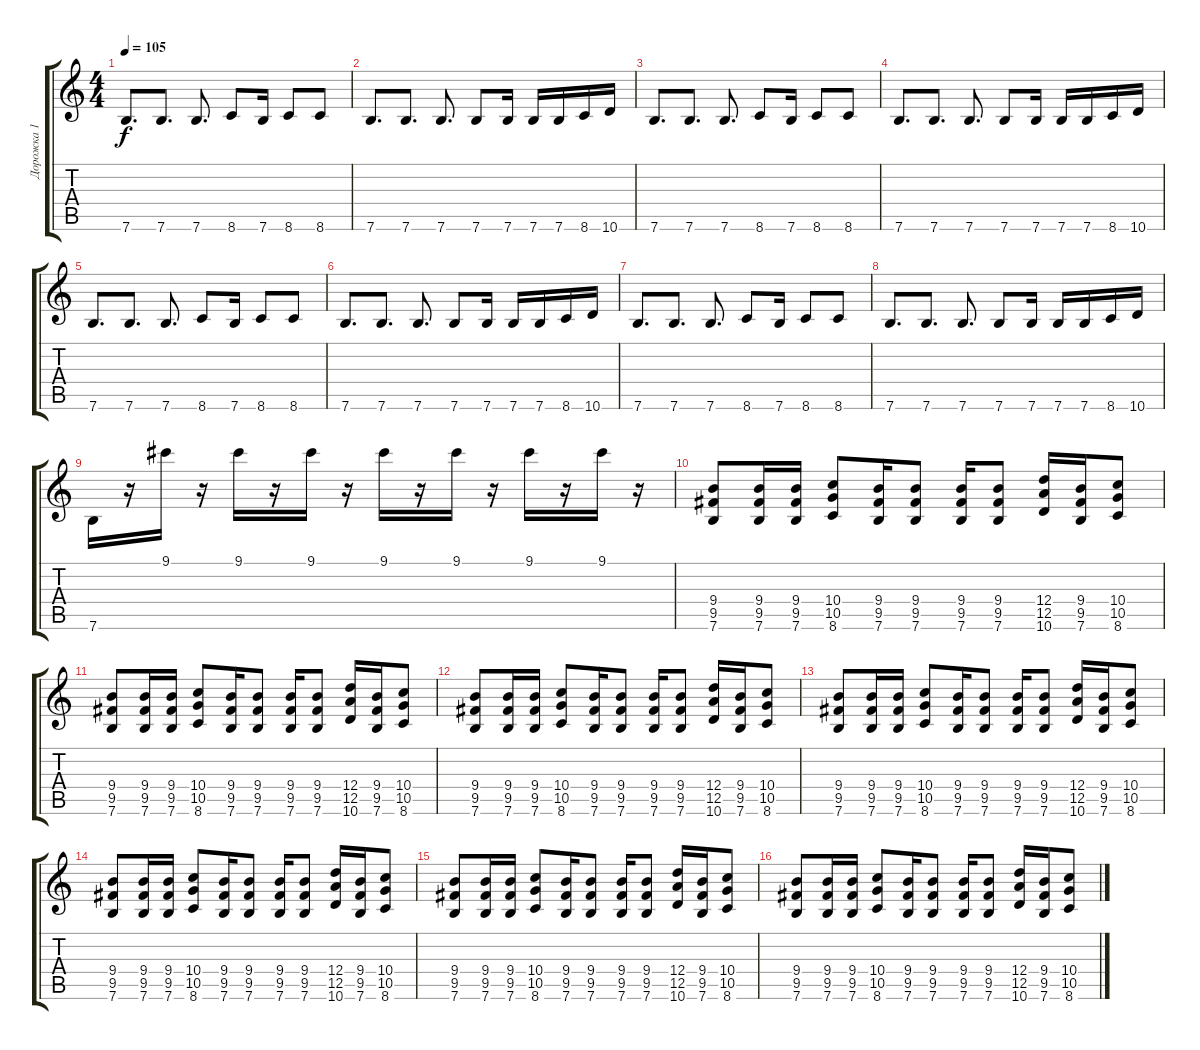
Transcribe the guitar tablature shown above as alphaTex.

\track ("Дорожка 1" "Дорожка 1") {instrument overdrivenguitar}
\staff {score tabs}
\tuning (E4 B3 G3 D3 A2 E2) {hide}
\ts (4 4)
\tempo 105
\clef g2
\ks c
7.6.8{d dy f} 7.6.8{d} 7.6.8{d} 8.6.8 7.6.16 8.6.8 8.6.8 |
7.6.8{d} 7.6.8{d} 7.6.8{d} 7.6.8 7.6.16 7.6.16 7.6.16 8.6.16 10.6.16 |
7.6.8{d} 7.6.8{d} 7.6.8{d} 8.6.8 7.6.16 8.6.8 8.6.8 |
7.6.8{d} 7.6.8{d} 7.6.8{d} 7.6.8 7.6.16 7.6.16 7.6.16 8.6.16 10.6.16 |
7.6.8{d} 7.6.8{d} 7.6.8{d} 8.6.8 7.6.16 8.6.8 8.6.8 |
7.6.8{d} 7.6.8{d} 7.6.8{d} 7.6.8 7.6.16 7.6.16 7.6.16 8.6.16 10.6.16 |
7.6.8{d} 7.6.8{d} 7.6.8{d} 8.6.8 7.6.16 8.6.8 8.6.8 |
7.6.8{d} 7.6.8{d} 7.6.8{d} 7.6.8 7.6.16 7.6.16 7.6.16 8.6.16 10.6.16 |
7.6.16 r.16 9.1.16 r.16 9.1.16 r.16 9.1.16 r.16 9.1.16 r.16 9.1.16 r.16 9.1.16 r.16 9.1.16 r.16 |
(9.4 9.5 7.6).8 (9.4 9.5 7.6).16 (9.4 9.5 7.6).16 (10.4 10.5 8.6).8 (9.4 9.5 7.6).16 (9.4 9.5 7.6).8 (9.4 9.5 7.6).16 (9.4 9.5 7.6).8 (12.4 12.5 10.6).16 (9.4 9.5 7.6).16 (10.4 10.5 8.6).8 |
(9.4 9.5 7.6).8 (9.4 9.5 7.6).16 (9.4 9.5 7.6).16 (10.4 10.5 8.6).8 (9.4 9.5 7.6).16 (9.4 9.5 7.6).8 (9.4 9.5 7.6).16 (9.4 9.5 7.6).8 (12.4 12.5 10.6).16 (9.4 9.5 7.6).16 (10.4 10.5 8.6).8 |
(9.4 9.5 7.6).8 (9.4 9.5 7.6).16 (9.4 9.5 7.6).16 (10.4 10.5 8.6).8 (9.4 9.5 7.6).16 (9.4 9.5 7.6).8 (9.4 9.5 7.6).16 (9.4 9.5 7.6).8 (12.4 12.5 10.6).16 (9.4 9.5 7.6).16 (10.4 10.5 8.6).8 |
(9.4 9.5 7.6).8 (9.4 9.5 7.6).16 (9.4 9.5 7.6).16 (10.4 10.5 8.6).8 (9.4 9.5 7.6).16 (9.4 9.5 7.6).8 (9.4 9.5 7.6).16 (9.4 9.5 7.6).8 (12.4 12.5 10.6).16 (9.4 9.5 7.6).16 (10.4 10.5 8.6).8 |
(9.4 9.5 7.6).8 (9.4 9.5 7.6).16 (9.4 9.5 7.6).16 (10.4 10.5 8.6).8 (9.4 9.5 7.6).16 (9.4 9.5 7.6).8 (9.4 9.5 7.6).16 (9.4 9.5 7.6).8 (12.4 12.5 10.6).16 (9.4 9.5 7.6).16 (10.4 10.5 8.6).8 |
(9.4 9.5 7.6).8 (9.4 9.5 7.6).16 (9.4 9.5 7.6).16 (10.4 10.5 8.6).8 (9.4 9.5 7.6).16 (9.4 9.5 7.6).8 (9.4 9.5 7.6).16 (9.4 9.5 7.6).8 (12.4 12.5 10.6).16 (9.4 9.5 7.6).16 (10.4 10.5 8.6).8 |
(9.4 9.5 7.6).8 (9.4 9.5 7.6).16 (9.4 9.5 7.6).16 (10.4 10.5 8.6).8 (9.4 9.5 7.6).16 (9.4 9.5 7.6).8 (9.4 9.5 7.6).16 (9.4 9.5 7.6).8 (12.4 12.5 10.6).16 (9.4 9.5 7.6).16 (10.4 10.5 8.6).8
